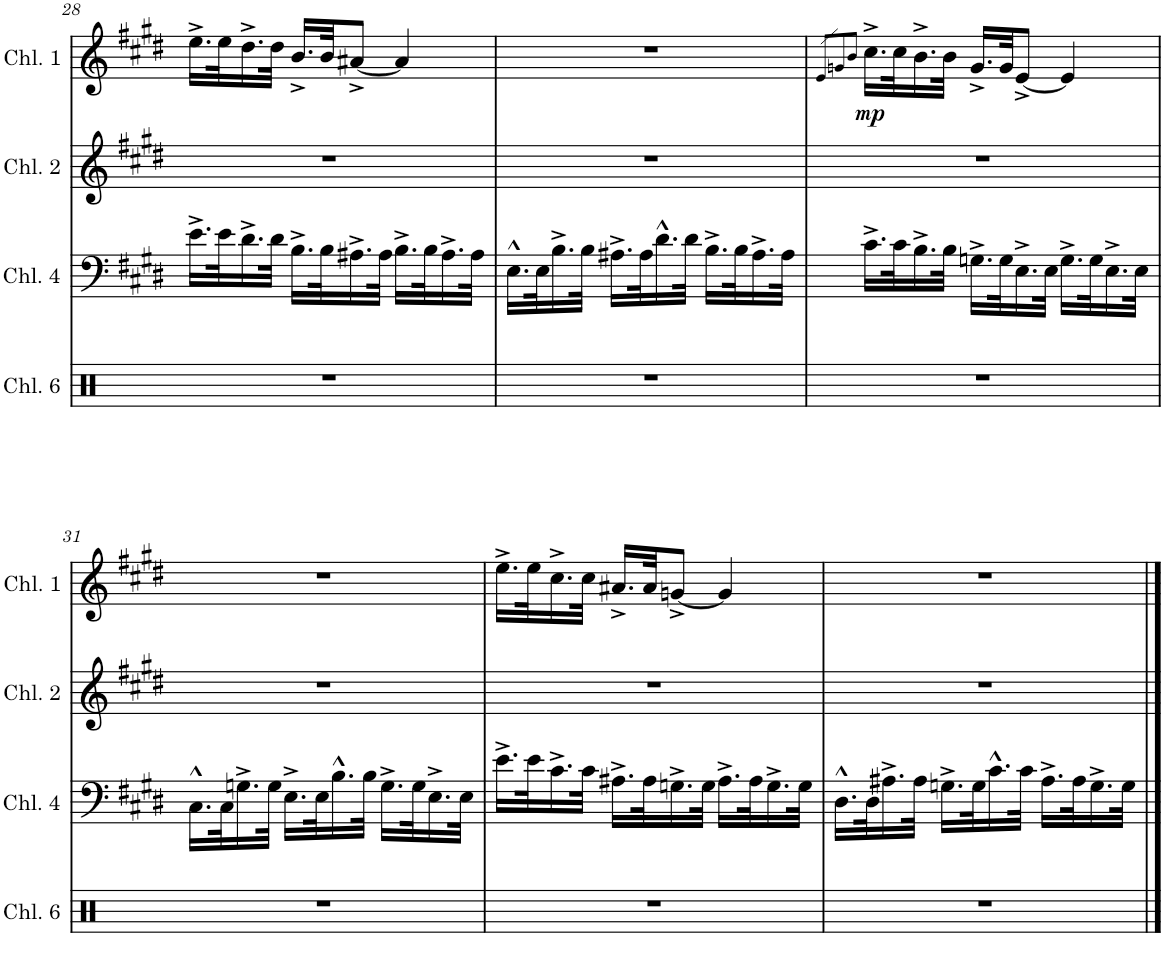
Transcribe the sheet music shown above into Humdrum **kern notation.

**kern	**kern	**kern	**kern	**dynam
*part4	*part3	*part2	*part1	*part1
*staff4	*staff3	*staff2	*staff1	*staff1
*I"Channel 6	*I"Channel 4	*I"Channel 0	*I"Channel 1	*
*I'Chl. 6	*I'Chl. 4	*I'Chl. 2	*I'Chl. 1	*
!!LO:PB:g=z
*clefX	*clefF4	*clefG2	*clefG2	*
*k[]	*k[f#c#g#d#]	*k[f#c#g#d#]	*k[f#c#g#d#]	*
*M3/4	*M3/4	*M3/4	*M3/4	*
=28	=28	=28	=28	=28
2.r	16.e^\LL	2.r	16.ee^\LL	.
.	32e\K	.	32ee\K	.
.	16.d#^\	.	16.dd#^\	.
.	32d#\JJk	.	32dd#\JJk	.
.	16.B^\LL	.	16.b^/LL	.
.	32B\K	.	32b/JK	.
.	16.A#X^\	.	[8a#X^/J	.
.	32A#\JJk	.	.	.
.	16.B^\LL	.	4a#/]	.
.	32B\K	.	.	.
.	16.A#^\	.	.	.
.	32A#\JJk	.	.	.
=29	=29	=29	=29	=29
2.r	16.E^^\LL	2.r	2.r	.
.	32E\K	.	.	.
.	16.B^\	.	.	.
.	32B\JJk	.	.	.
.	16.A#X^\LL	.	.	.
.	32A#\K	.	.	.
.	16.d#^^\	.	.	.
.	32d#\JJk	.	.	.
.	16.B^\LL	.	.	.
.	32B\K	.	.	.
.	16.A#^\	.	.	.
.	32A#\JJk	.	.	.
=30	=30	=30	=30	=30
.	.	.	8qe/L	.
.	.	.	8qgn/	.
.	.	.	8qb/J	.
!	!	!	!	!LO:DY:b
2.r	16.c#^\LL	2.r	16.cc#^\LL	mp
.	32c#\K	.	32cc#\K	.
.	16.B^\	.	16.b^\	.
.	32B\JJk	.	32b\JJk	.
.	16.Gn^\LL	.	16.g^/LL	.
.	32G\K	.	32g/JK	.
.	16.E^\	.	[8e^/J	.
.	32E\JJk	.	.	.
.	16.G^\LL	.	4e/]	.
.	32G\K	.	.	.
.	16.E^\	.	.	.
.	32E\JJk	.	.	.
!!LO:LB:g=z
=31	=31	=31	=31	=31
2.r	16.C#^^\LL	2.r	2.r	.
.	32C#\K	.	.	.
.	16.Gn^\	.	.	.
.	32G\JJk	.	.	.
.	16.E^\LL	.	.	.
.	32E\K	.	.	.
.	16.B^^\	.	.	.
.	32B\JJk	.	.	.
.	16.G^\LL	.	.	.
.	32G\K	.	.	.
.	16.E^\	.	.	.
.	32E\JJk	.	.	.
=32	=32	=32	=32	=32
2.r	16.e^\LL	2.r	16.ee^\LL	.
.	32e\K	.	32ee\K	.
.	16.c#^\	.	16.cc#^\	.
.	32c#\JJk	.	32cc#\JJk	.
.	16.A#X^\LL	.	16.a#X^/LL	.
.	32A#\K	.	32a#/JK	.
.	16.Gn^\	.	[8gn^/J	.
.	32G\JJk	.	.	.
.	16.A#^\LL	.	4g/]	.
.	32A#\K	.	.	.
.	16.G^\	.	.	.
.	32G\JJk	.	.	.
=33	=33	=33	=33	=33
2.r	16.D#^^\LL	2.r	2.r	.
.	32D#\K	.	.	.
.	16.A#X^\	.	.	.
.	32A#\JJk	.	.	.
.	16.Gn^\LL	.	.	.
.	32G\K	.	.	.
.	16.c#^^\	.	.	.
.	32c#\JJk	.	.	.
.	16.A#^\LL	.	.	.
.	32A#\K	.	.	.
.	16.G^\	.	.	.
.	32G\JJk	.	.	.
==	==	==	==	==
*-	*-	*-	*-	*-
